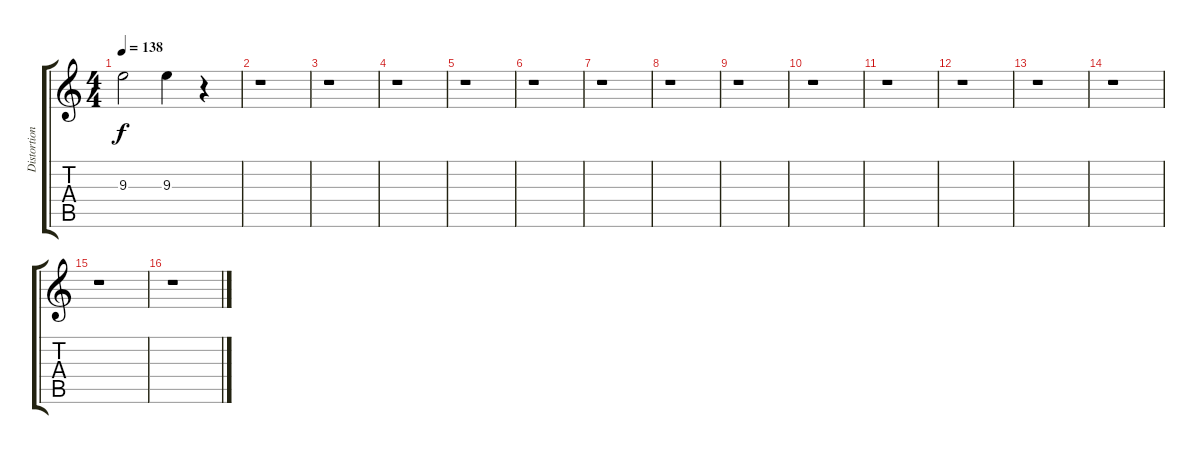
\track ("Distortion Guitar 2" "Distortion") {instrument distortionguitar}
\staff {score tabs}
\tuning (E4 B3 G3 D3 A2 E2) {hide}
\ts (4 4)
\tempo 138
\clef g2
\ks c
9.3{t}.2{dy f} 9.3.4 r.4 |
r.1 |
r.1 |
r.1 |
r.1 |
r.1 |
r.1 |
r.1 |
r.1 |
r.1 |
r.1 |
r.1 |
r.1 |
r.1 |
r.1 |
r.1
